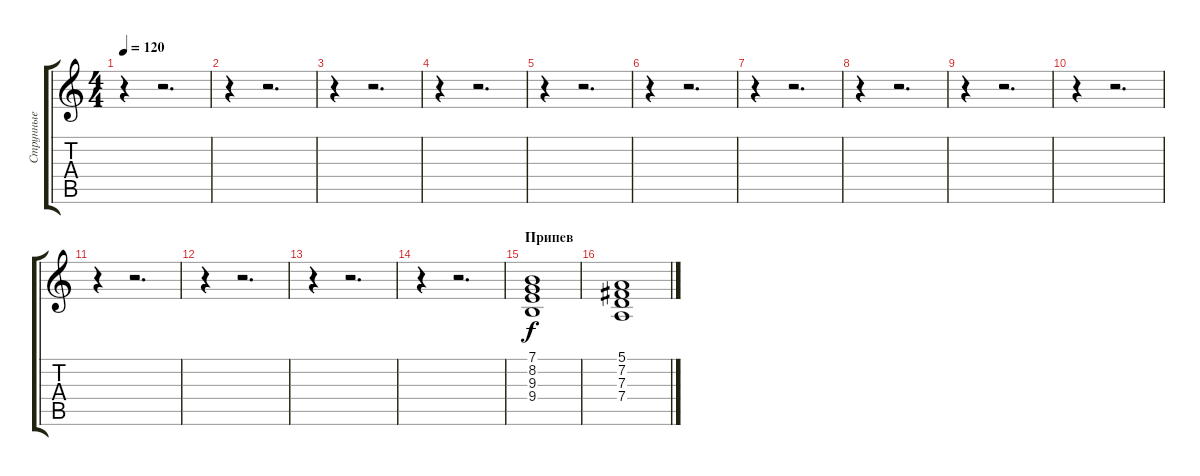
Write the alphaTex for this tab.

\track ("Струнные" "Струнные") {instrument stringensemble1}
\staff {score tabs}
\tuning (E4 B3 G3 D3 A2 E2) {hide}
\ts (4 4)
\tempo 120
\clef g2
\ks c
r.4{dy f} r.2{d} |
r.4 r.2{d} |
r.4 r.2{d} |
r.4 r.2{d} |
r.4 r.2{d} |
r.4 r.2{d} |
r.4 r.2{d} |
r.4 r.2{d} |
r.4 r.2{d} |
r.4 r.2{d} |
r.4 r.2{d} |
r.4 r.2{d} |
r.4 r.2{d} |
r.4 r.2{d} |
\section ("" "Припев")
(7.1 8.2 9.3 9.4).1 |
(5.1 7.2 7.3 7.4).1
